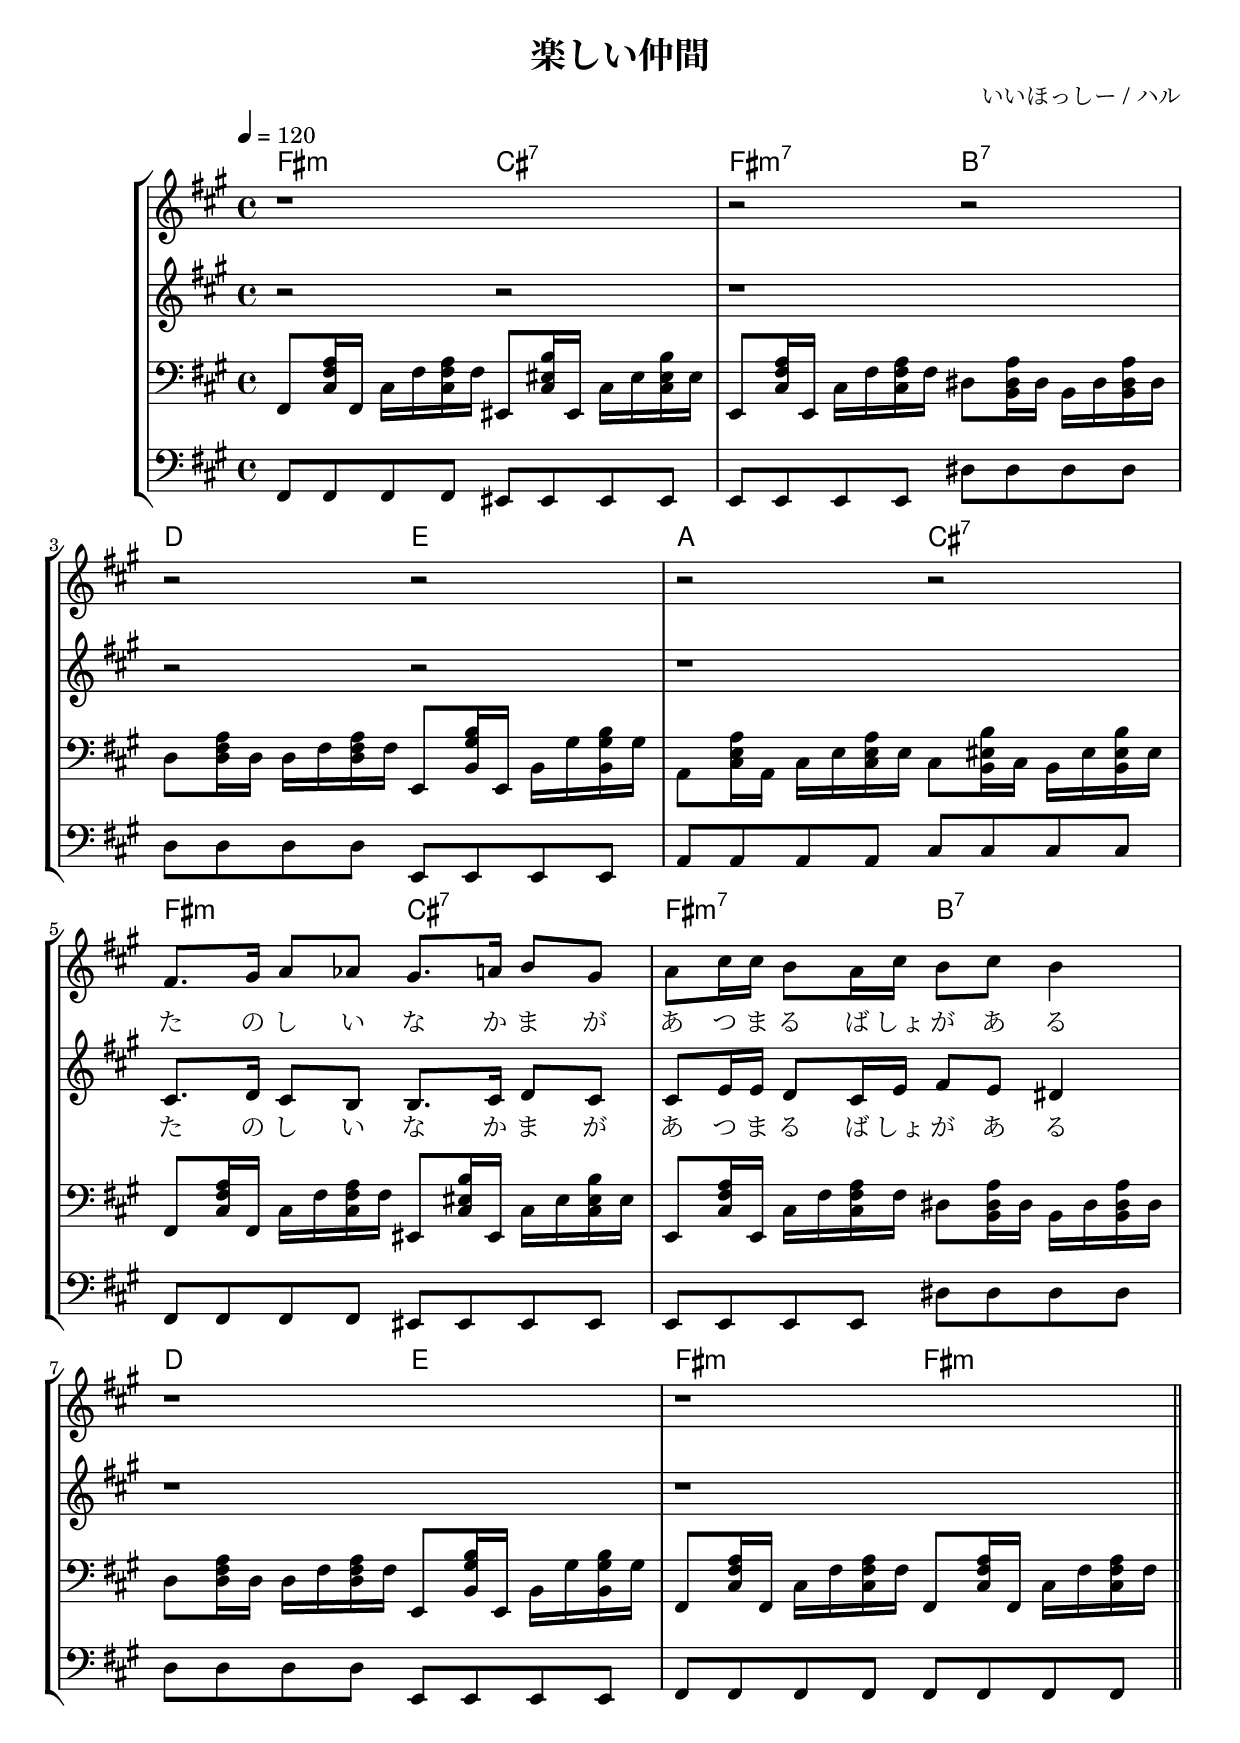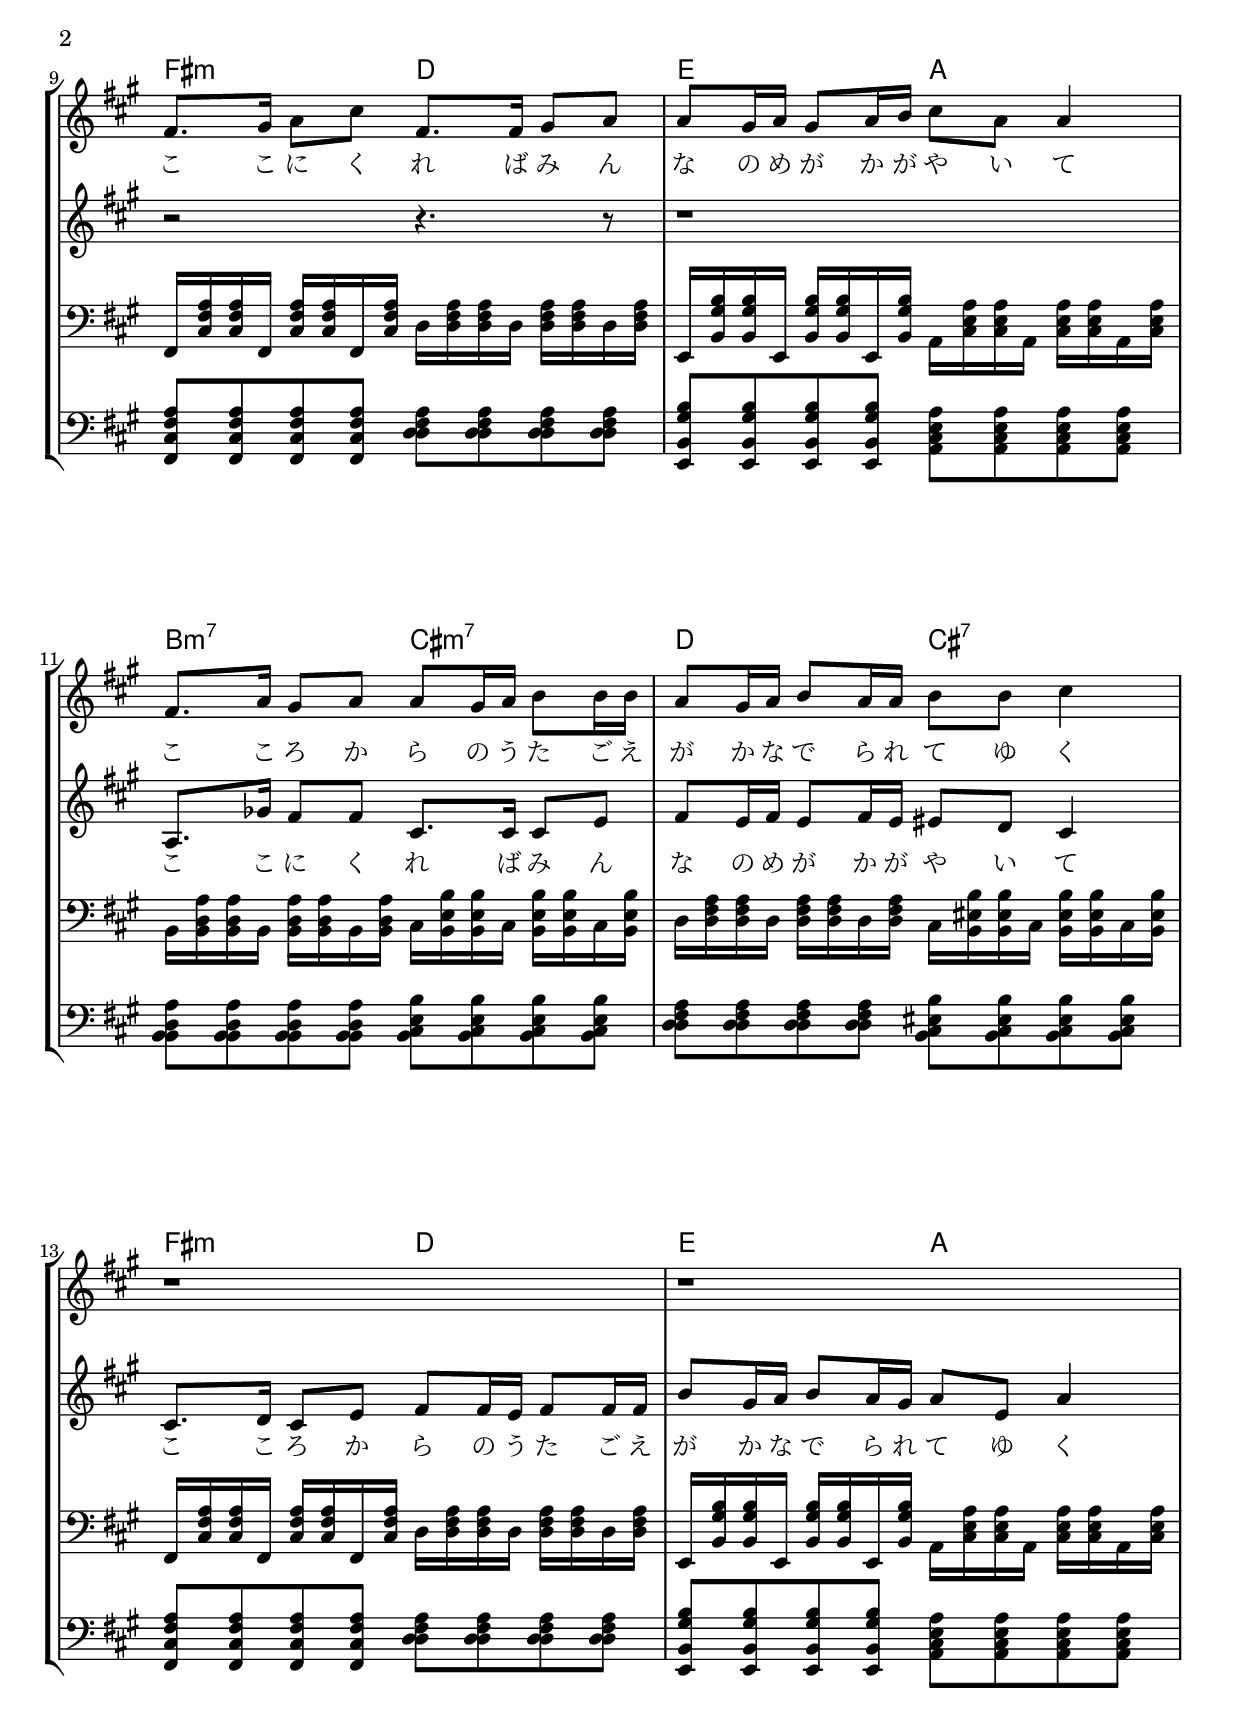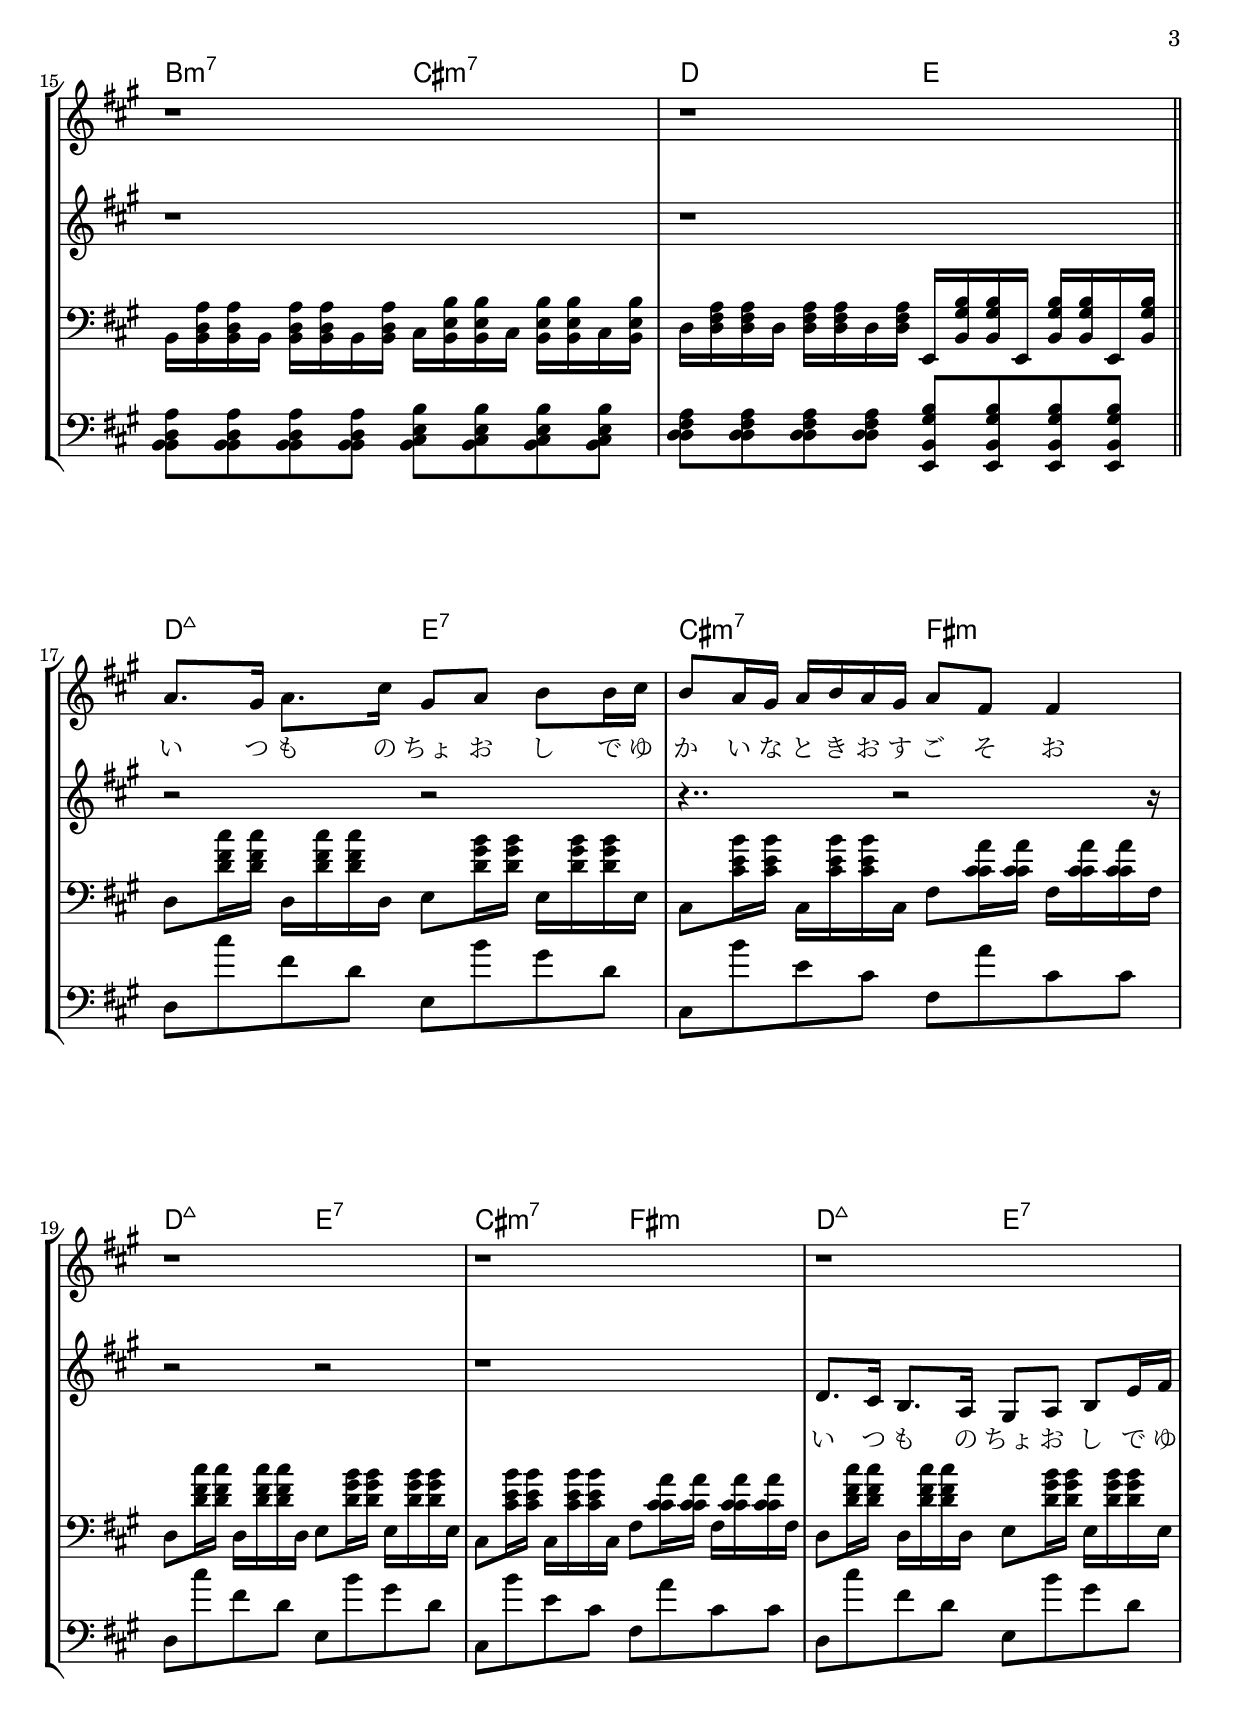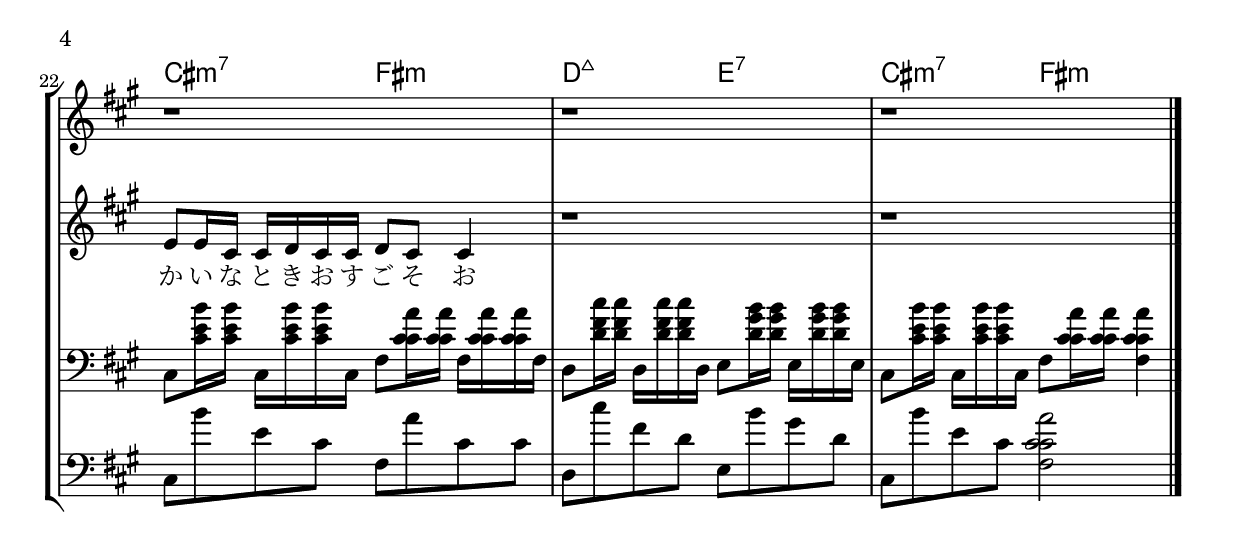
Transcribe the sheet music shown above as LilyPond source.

\version "2.12.1"

\header {
	title = \markup {楽しい仲間}
	composer = \markup \center-column {"いいほっしー / ハル"}
}

harmony = \chordmode {
	fis2:m cis:7 fis:min7 b:7 d e a cis:7 fis:m cis:7 fis:min7 b:7 d e fis:m fis:m 

	fis:m d e a b:min7 cis:min7 d cis:7 fis:m d e a b:min7 cis:min7 d e 

	d:maj7 e:7 cis:min7 fis:m d:maj7 e:7 cis:min7 fis:m d:maj7 e:7 cis:min7 fis:m d:maj7 e:7 cis:min7 fis:m 
}

melody = {
	\set Staff.midiInstrument = #"mmi0.42"
	\set Staff.midiMinimumVolume = #0.7
	\set Staff.midiMaximumVolume = #0.9
		\key a \major
	\tempo 4 = 120
r1 
	r2  r2 
	r2  r2 
	r2  r2 
	fis'8.  gis'16  a'8  as'8  gis'8.  a'16  b'8  gis'8 
	a'8  cis''16  cis''16  b'8  a'16  cis''16  b'8  cis''8  b'4
	r1 r1 	\set Staff.midiInstrument = #"mmi0.34"
	\set Staff.midiMinimumVolume = #0.7
	\set Staff.midiMaximumVolume = #0.9
	fis'8.  gis'16  a'8  cis''8  fis'8.  fis'16  gis'8  a'8 
	a'8  gis'16  a'16  gis'8  a'16  b'16  cis''8  a'8  a'4 
	fis'8.  a'16  gis'8  a'8  a'8  gis'16  a'16  b'8  b'16  b'16 
	a'8  gis'16  a'16  b'8  a'16  a'16  b'8  b'8  cis''4
	r1 r1 r1 r1 	\set Staff.midiInstrument = #"mmi0.38"
	\set Staff.midiMinimumVolume = #0.7
	\set Staff.midiMaximumVolume = #0.9
	a'8.  gis'16  a'8.  cis''16  gis'8  a'8  b'8  b'16  cis''16 
	b'8  a'16  gis'16  a'16  b'16  a'16  gis'16  a'8  fis'8  fis'4
	r1 r1 r1 r1 r1 r1 	\bar "|."
}

words = \lyricmode {
	た  の  し  い  な  か  ま  が  あ  つ  ま  る  ば  しょ  が  あ  る  
	こ  こ  に  く  れ  ば  み  ん  な  の  め  が  か  が  や  い  て  こ  こ  ろ  か  ら  の  う  た  ご  え  が  か  な  で  ら  れ  て  ゆ  く  
	い  つ  も  の  ちょ  お  し  で  ゆ  か  い  な  と  き  お  す  ご  そ  お  
}

secondmelody = {
	\set Staff.midiInstrument = #"mmi0.38"
	\set Staff.midiMinimumVolume = #0.7
	\set Staff.midiMaximumVolume = #0.9
		\key a \major
	\tempo 4 = 120
r2  r2 
	r1 
	r2  r2 
	r1 
	cis'8.  d'16  cis'8  b8  b8.  cis'16  d'8  cis'8 
	cis'8  e'16  e'16  d'8  cis'16  e'16  fis'8  e'8  dis'4
	r1 r1 	\set Staff.midiInstrument = #"mmi0.42"
	\set Staff.midiMinimumVolume = #0.7
	\set Staff.midiMaximumVolume = #0.9
	r2  r4.  r8 
	r1 
	 a8.  ges'16  fis'8  fis'8  cis'8.  cis'16  cis'8  e'8 
	fis'8  e'16  fis'16  e'8  fis'16  e'16  eis'8  d'8  cis'4 
	cis'8.  d'16  cis'8  e'8  fis'8  fis'16  e'16  fis'8  fis'16  fis'16 
	b'8  gis'16  a'16  b'8  a'16  gis'16  a'8  e'8  a'4
	r1 r1 	\set Staff.midiInstrument = #"mmi0.34"
	\set Staff.midiMinimumVolume = #0.7
	\set Staff.midiMaximumVolume = #0.9
	r2  r2 
	r4..  r2 r16 
	r2  r2 
	r1 
	d'8.  cis'16  b8.  a16  gis8  a8  b8  e'16  fis'16 
	e'8  e'16  cis'16  cis'16  d'16  cis'16  cis'16  d'8  cis'8  cis'4
	r1 r1 	\bar "|."
}

secondwords = \lyricmode {
	た  の  し  い  な  か  ま  が  あ  つ  ま  る  ば  しょ  が  あ  る  
	こ  こ  に  く  れ  ば  み  ん  な  の  め  が  か  が  や  い  て  こ  こ  ろ  か  ら  の  う  た  ご  え  が  か  な  で  ら  れ  て  ゆ  く  
	い  つ  も  の  ちょ  お  し  で  ゆ  か  い  な  と  き  お  す  ご  そ  お  
}

tempochange = {
	\tempo 4 = 120
	r1 | r1 | r1 | r1 | r1 | r1 | r1 | r1 \bar "||"
	\tempo 4 = 120
	r1 | r1 | r1 | r1 | r1 | r1 | r1 | r1 \bar "||"
	\tempo 4 = 120
	r1 | r1 | r1 | r1 | r1 | r1 | r1 | r1 \bar "|."
}

mainacc = {
	\clef bass
	\set Staff.midiInstrument = #"Banjo"
	\set Staff.midiMinimumVolume = #0.3
	\set Staff.midiMaximumVolume = #0.6
	\key a \major
	\tempo 4 = 120
	fis,8 <cis fis a>16 fis,16   cis16 fis16 <cis fis a>16 fis16
	eis,8 <cis eis b>16 eis,16   cis16 eis16 <cis eis b>16 eis16
	e,8 <cis fis a>16 e,16   cis16 fis16 <cis fis a>16 fis16
	dis8 <b, dis a>16 dis16   b,16 dis16 <b, dis a>16 dis16
	d8 <d fis a>16 d16   d16 fis16 <d fis a>16 fis16
	e,8 <b, gis b>16 e,16   b,16 gis16 <b, gis b>16 gis16
	a,8 <cis e a>16 a,16   cis16 e16 <cis e a>16 e16
	cis8 <b, eis b>16 cis16   b,16 eis16 <b, eis b>16 eis16
	fis,8 <cis fis a>16 fis,16   cis16 fis16 <cis fis a>16 fis16
	eis,8 <cis eis b>16 eis,16   cis16 eis16 <cis eis b>16 eis16
	e,8 <cis fis a>16 e,16   cis16 fis16 <cis fis a>16 fis16
	dis8 <b, dis a>16 dis16   b,16 dis16 <b, dis a>16 dis16
	d8 <d fis a>16 d16   d16 fis16 <d fis a>16 fis16
	e,8 <b, gis b>16 e,16   b,16 gis16 <b, gis b>16 gis16
	fis,8 <cis fis a>16 fis,16   cis16 fis16 <cis fis a>16 fis16
	fis,8 <cis fis a>16 fis,16   cis16 fis16 <cis fis a>16 fis16
	\bar "||"

	\set Staff.midiInstrument = #"Banjo"
	\set Staff.midiMinimumVolume = #0.3
	\set Staff.midiMaximumVolume = #0.6
	fis,16 <cis fis a>16 <cis fis a>16 fis,16   <cis fis a>16 <cis fis a>16 fis,16 <cis fis a>16
	d16 <d fis a>16 <d fis a>16 d16   <d fis a>16 <d fis a>16 d16 <d fis a>16
	e,16 <b, gis b>16 <b, gis b>16 e,16   <b, gis b>16 <b, gis b>16 e,16 <b, gis b>16
	a,16 <cis e a>16 <cis e a>16 a,16   <cis e a>16 <cis e a>16 a,16 <cis e a>16
	b,16 <b, d a>16 <b, d a>16 b,16   <b, d a>16 <b, d a>16 b,16 <b, d a>16
	cis16 <b, e b>16 <b, e b>16 cis16   <b, e b>16 <b, e b>16 cis16 <b, e b>16
	d16 <d fis a>16 <d fis a>16 d16   <d fis a>16 <d fis a>16 d16 <d fis a>16
	cis16 <b, eis b>16 <b, eis b>16 cis16   <b, eis b>16 <b, eis b>16 cis16 <b, eis b>16
	fis,16 <cis fis a>16 <cis fis a>16 fis,16   <cis fis a>16 <cis fis a>16 fis,16 <cis fis a>16
	d16 <d fis a>16 <d fis a>16 d16   <d fis a>16 <d fis a>16 d16 <d fis a>16
	e,16 <b, gis b>16 <b, gis b>16 e,16   <b, gis b>16 <b, gis b>16 e,16 <b, gis b>16
	a,16 <cis e a>16 <cis e a>16 a,16   <cis e a>16 <cis e a>16 a,16 <cis e a>16
	b,16 <b, d a>16 <b, d a>16 b,16   <b, d a>16 <b, d a>16 b,16 <b, d a>16
	cis16 <b, e b>16 <b, e b>16 cis16   <b, e b>16 <b, e b>16 cis16 <b, e b>16
	d16 <d fis a>16 <d fis a>16 d16   <d fis a>16 <d fis a>16 d16 <d fis a>16
	e,16 <b, gis b>16 <b, gis b>16 e,16   <b, gis b>16 <b, gis b>16 e,16 <b, gis b>16
	\bar "||"

	\set Staff.midiInstrument = #"Electric Guitar (jazz)"
	\set Staff.midiMinimumVolume = #0.3
	\set Staff.midiMaximumVolume = #0.6
	d8 <d' fis' cis''>16 <d' fis' cis''>16   d16 <d' fis' cis''>16 <d' fis' cis''>16 d16
	e8 <d' gis' b'>16 <d' gis' b'>16   e16 <d' gis' b'>16 <d' gis' b'>16 e16
	cis8 <cis' e' b'>16 <cis' e' b'>16   cis16 <cis' e' b'>16 <cis' e' b'>16 cis16
	fis8 <cis' cis' a'>16 <cis' cis' a'>16   fis16 <cis' cis' a'>16 <cis' cis' a'>16 fis16
	d8 <d' fis' cis''>16 <d' fis' cis''>16   d16 <d' fis' cis''>16 <d' fis' cis''>16 d16
	e8 <d' gis' b'>16 <d' gis' b'>16   e16 <d' gis' b'>16 <d' gis' b'>16 e16
	cis8 <cis' e' b'>16 <cis' e' b'>16   cis16 <cis' e' b'>16 <cis' e' b'>16 cis16
	fis8 <cis' cis' a'>16 <cis' cis' a'>16   fis16 <cis' cis' a'>16 <cis' cis' a'>16 fis16
	d8 <d' fis' cis''>16 <d' fis' cis''>16   d16 <d' fis' cis''>16 <d' fis' cis''>16 d16
	e8 <d' gis' b'>16 <d' gis' b'>16   e16 <d' gis' b'>16 <d' gis' b'>16 e16
	cis8 <cis' e' b'>16 <cis' e' b'>16   cis16 <cis' e' b'>16 <cis' e' b'>16 cis16
	fis8 <cis' cis' a'>16 <cis' cis' a'>16   fis16 <cis' cis' a'>16 <cis' cis' a'>16 fis16
	d8 <d' fis' cis''>16 <d' fis' cis''>16   d16 <d' fis' cis''>16 <d' fis' cis''>16 d16
	e8 <d' gis' b'>16 <d' gis' b'>16   e16 <d' gis' b'>16 <d' gis' b'>16 e16
	cis8 <cis' e' b'>16 <cis' e' b'>16   cis16 <cis' e' b'>16 <cis' e' b'>16 cis16
	fis8 <cis' cis' a'>16 <cis' cis' a'>16 <fis cis' cis' a'>4
	\bar "|."
}

subacc = {
	\clef bass
	\set Staff.midiInstrument = #"Acoustic Guitar (steel)"
	\set Staff.midiMinimumVolume = #0.3
	\set Staff.midiMaximumVolume = #0.6
	\key a \major
	\tempo 4 = 120
	fis,8 fis,8 fis,8 fis,8
	eis,8 eis,8 eis,8 eis,8
	e,8 e,8 e,8 e,8
	dis8 dis8 dis8 dis8
	d8 d8 d8 d8
	e,8 e,8 e,8 e,8
	a,8 a,8 a,8 a,8
	cis8 cis8 cis8 cis8
	fis,8 fis,8 fis,8 fis,8
	eis,8 eis,8 eis,8 eis,8
	e,8 e,8 e,8 e,8
	dis8 dis8 dis8 dis8
	d8 d8 d8 d8
	e,8 e,8 e,8 e,8
	fis,8 fis,8 fis,8 fis,8
	fis,8 fis,8 fis,8 fis,8
	\bar "||"

	\set Staff.midiInstrument = #"Electric Guitar (jazz)"
	\set Staff.midiMinimumVolume = #0.3
	\set Staff.midiMaximumVolume = #0.6
	<fis, cis fis a>8 <fis, cis fis a>8 <fis, cis fis a>8 <fis, cis fis a>8
	<d d fis a>8 <d d fis a>8 <d d fis a>8 <d d fis a>8
	<e, b, gis b>8 <e, b, gis b>8 <e, b, gis b>8 <e, b, gis b>8
	<a, cis e a>8 <a, cis e a>8 <a, cis e a>8 <a, cis e a>8
	<b, b, d a>8 <b, b, d a>8 <b, b, d a>8 <b, b, d a>8
	<cis b, e b>8 <cis b, e b>8 <cis b, e b>8 <cis b, e b>8
	<d d fis a>8 <d d fis a>8 <d d fis a>8 <d d fis a>8
	<cis b, eis b>8 <cis b, eis b>8 <cis b, eis b>8 <cis b, eis b>8
	<fis, cis fis a>8 <fis, cis fis a>8 <fis, cis fis a>8 <fis, cis fis a>8
	<d d fis a>8 <d d fis a>8 <d d fis a>8 <d d fis a>8
	<e, b, gis b>8 <e, b, gis b>8 <e, b, gis b>8 <e, b, gis b>8
	<a, cis e a>8 <a, cis e a>8 <a, cis e a>8 <a, cis e a>8
	<b, b, d a>8 <b, b, d a>8 <b, b, d a>8 <b, b, d a>8
	<cis b, e b>8 <cis b, e b>8 <cis b, e b>8 <cis b, e b>8
	<d d fis a>8 <d d fis a>8 <d d fis a>8 <d d fis a>8
	<e, b, gis b>8 <e, b, gis b>8 <e, b, gis b>8 <e, b, gis b>8
	\bar "||"

	\set Staff.midiInstrument = #"Banjo"
	\set Staff.midiMinimumVolume = #0.3
	\set Staff.midiMaximumVolume = #0.6
	d8 cis'' fis' d'
	e8 b' gis' d'
	cis8 b' e' cis'
	fis8 a' cis' cis'
	d8 cis'' fis' d'
	e8 b' gis' d'
	cis8 b' e' cis'
	fis8 a' cis' cis'
	d8 cis'' fis' d'
	e8 b' gis' d'
	cis8 b' e' cis'
	fis8 a' cis' cis'
	d8 cis'' fis' d'
	e8 b' gis' d'
	cis8 b' e' cis'
	<fis cis' cis' a'>2
	\bar "|."
}

percA = {
	\drummode {
	r2 hho2  |r2 hho2  |r2 hho2  |r2 hho2  |r2 hho2  |r2 hho2  |r2 hho2  |r2 hho2  \bar "||"
	r4 hh8. hh4 r16 hh4  |hh4 hh8 hh4. hh4  |hh4 hh8. hh4 r16 hh4  |hh4 hh8 hh4. hh4  |r4 hh8. hh4 r16 hh4  |hh4 hh8 hh4. hh4  |hh4 hh8. hh4 r16 hh4  |hh4 hh8 hh4. hh4  \bar "||"
	r2 r8 hho4.  |r2 r8 hho4.  |r2 r8 hho4.  |r2 r8 hho4.  |r2 r8 hho4.  |r2 r8 hho4.  |r2 r8 hho4.  |r2 r8 hho4.  \bar "|."
	}
}

percB = {
	\drummode {
	r8 hh16 hh16 hh8 hh16 hh8. hh16 hh16 hh8 hh16 hh16  |hh8 hh16 hh16 hh8 hh16 hh8. hh16 hh16 hh8 hh8  |hh8 hh16 hh16 hh8 hh16 hh8. hh16 hh16 hh8 hh16 hh16  |hh8 hh16 hh16 hh8 hh16 hh8. hh16 hh16 hh8 hh8  |r8 hh16 hh16 hh8 hh16 hh8. hh16 hh16 hh8 hh16 hh16  |hh8 hh16 hh16 hh8 hh16 hh8. hh16 hh16 hh8 hh8  |hh8 hh16 hh16 hh8 hh16 hh8. hh16 hh16 hh8 hh16 hh16  |hh8 hh16 hh16 hh8 hh16 hh8 hh4. r16  \bar "||"
	r8 hhp4 hhp4 hhp4 hhp8  |r8 hhp2 hhp4 hhp8  |r8 hhp4 hhp4 hhp4 hhp8  |r8 hhp2 hhp4 hhp8  |r8 hhp4 hhp4 hhp4 hhp8  |r8 hhp2 hhp4 hhp8  |r8 hhp4 hhp4 hhp4 hhp8  |r8 hhp2 hhp4.  \bar "||"
	r8 hh8 hh8 hh8 hh4. hh8  |hh8 hh8 hh8 hh8 hh4 hh8 hh8  |hh8 hh8 hh8 hh8 hh4. hh8  |hh8 hh8 hh8 hh8 hh4 hh8 hh8  |r8 hh8 hh8 hh8 hh4. hh8  |hh8 hh8 hh8 hh8 hh4 hh8 hh8  |hh8 hh8 hh8 hh8 hh4. hh8  |r16 hh4 hh4 hh4 r16 hh8  \bar "|."
	}
}

percC = {
	\drummode {
	r4 sn2 sn4  |r4 sn2 sn4  |r4 sn2 sn4  |r4 sn2 sn4  |r4 sn2 sn4  |r4 sn2 sn4  |r4 sn2 sn4  |r4 sn4. sn16 sn8 sn16 sn16 sn16  \bar "||"
	r4 sn2 sn8. sn16  |r4 sn2 sn8. sn16  |r4 sn2 sn8. sn16  |r4 sn2 sn8. sn16  |r4 sn2 sn8. sn16  |r4 sn2 sn8. sn16  |r4 sn2 sn8. sn16  |r4 sn2 sn8 sn16 sn16  \bar "||"
	r16 hhp4 hhp8 hhp8 hhp4. hhp16  |r16 hhp4 hhp8 hhp8 hhp4 hhp8.  |r16 hhp4 hhp8 hhp8 hhp4 hhp8 hhp16  |r16 hhp4 hhp8 hhp8 hhp4 hhp8.  |r16 hhp4 hhp8 hhp8 hhp4. hhp16  |r16 hhp4 hhp8 hhp8 hhp4 hhp8.  |r16 hhp4 hhp8 hhp8 hhp4 hhp8 hhp16  |r8 hhp8 hhp8 hhp8 hhp4 r16 hhp8.  \bar "|."
	}
}

percD = {
	\drummode {
	bd8 bd4 bd4 r16 bd8. bd8  |bd8 bd4 bd4 r16 bd8. bd8  |bd8 bd4 bd4 r16 bd8. bd8  |bd8 bd4 bd4 r16 bd8. bd8  |bd8 bd4 bd4 r16 bd8. bd8  |bd8 bd4 bd4 r16 bd8. bd8  |bd8 bd4 bd4 r16 bd8. bd8  |bd4. bd8. bd4. r16  \bar "||"
	bd4. r16 bd8. bd4 bd8  |bd8 bd4 r16 bd8. bd4 bd8  |bd4. r16 bd8. bd4 bd8  |bd8 bd4 r16 bd8. bd4 bd8  |bd4. r16 bd8. bd4 bd8  |bd8 bd4 r16 bd8. bd4 bd8  |bd4. r16 bd8. bd4 bd8  |bd8 bd4 r16 bd8. bd4 bd8  \bar "||"
	r8. sn2 r16 sn4  |r8. sn2 r16 sn8. sn16  |r8. sn2 r16 sn4  |r8. sn2 r16 sn8. sn16  |r8. sn2 r16 sn4  |r8. sn2 r16 sn8. sn16  |r8. sn2 r16 sn4  |r8. sn2 r16 sn4  \bar "|."
	}
}

percE = {
	\drummode {
	cymc1  |r1 |r1 |r1 |cymc1  |r1 |r1 |r2. cymc4  \bar "||"
	r1  |r4. r16 hho2 r16  |r1  |r4. r16 hho2 r16  |r1  |r4. r16 hho2 r16  |r1  |r4. r16 hho2 r16  \bar "||"
	bd4. bd8 bd2  |bd4. bd8 bd4. bd8  |bd4. bd8 bd2  |bd4. bd8 bd4. bd8  |bd4. bd8 bd2  |bd4. bd8 bd4. bd8  |bd4. bd8 bd2  |bd4. bd8 bd4 bd4  \bar "|."
	}
}

percF = {
	\drummode {
	r1 | r1 | r1 | r1 | r1 | r1 | r1 | r1 \bar "||"
	cymc1  |r1 |r1 |r1 |cymc1  |r1 |r1 |r1 \bar "||"
	cymc1  |r1 |r1 |r1 |cymc1  |r1 |r1 |cymc1  \bar "|."
	}
}

percG = {
	\drummode {
	r1 | r1 | r1 | r1 | r1 | r1 | r1 | r1 \bar "||"
	r1 | r1 | r1 | r1 | r1 | r1 | r1 | r1 \bar "||"
	r1 |r1 |r1 |r1 |r1 |r1 |r1 |r4. r16 tommh2 r16  \bar "|."
	}
}

percH = {
	\drummode {
	r1 | r1 | r1 | r1 | r1 | r1 | r1 | r1 \bar "||"
	r1 | r1 | r1 | r1 | r1 | r1 | r1 | r1 \bar "||"
	r1 |r1 |r1 |r1 |r1 |r1 |r1 |r2. r8 toml8  \bar "|."
	}
}

\score {
	<<
		\new StaffGroup <<
			\new ChordNames {\harmony}
			\new Voice = "melody" {\melody}
			\new Lyrics \lyricsto "melody" \words
			\new Voice = "secondmelody" {\secondmelody}
			\new Lyrics \lyricsto "secondmelody" \secondwords
			\new Staff = "mainacc" {\mainacc}
			\new Staff = "subacc" {\subacc}
		>>
	>>
	\layout { }
}
